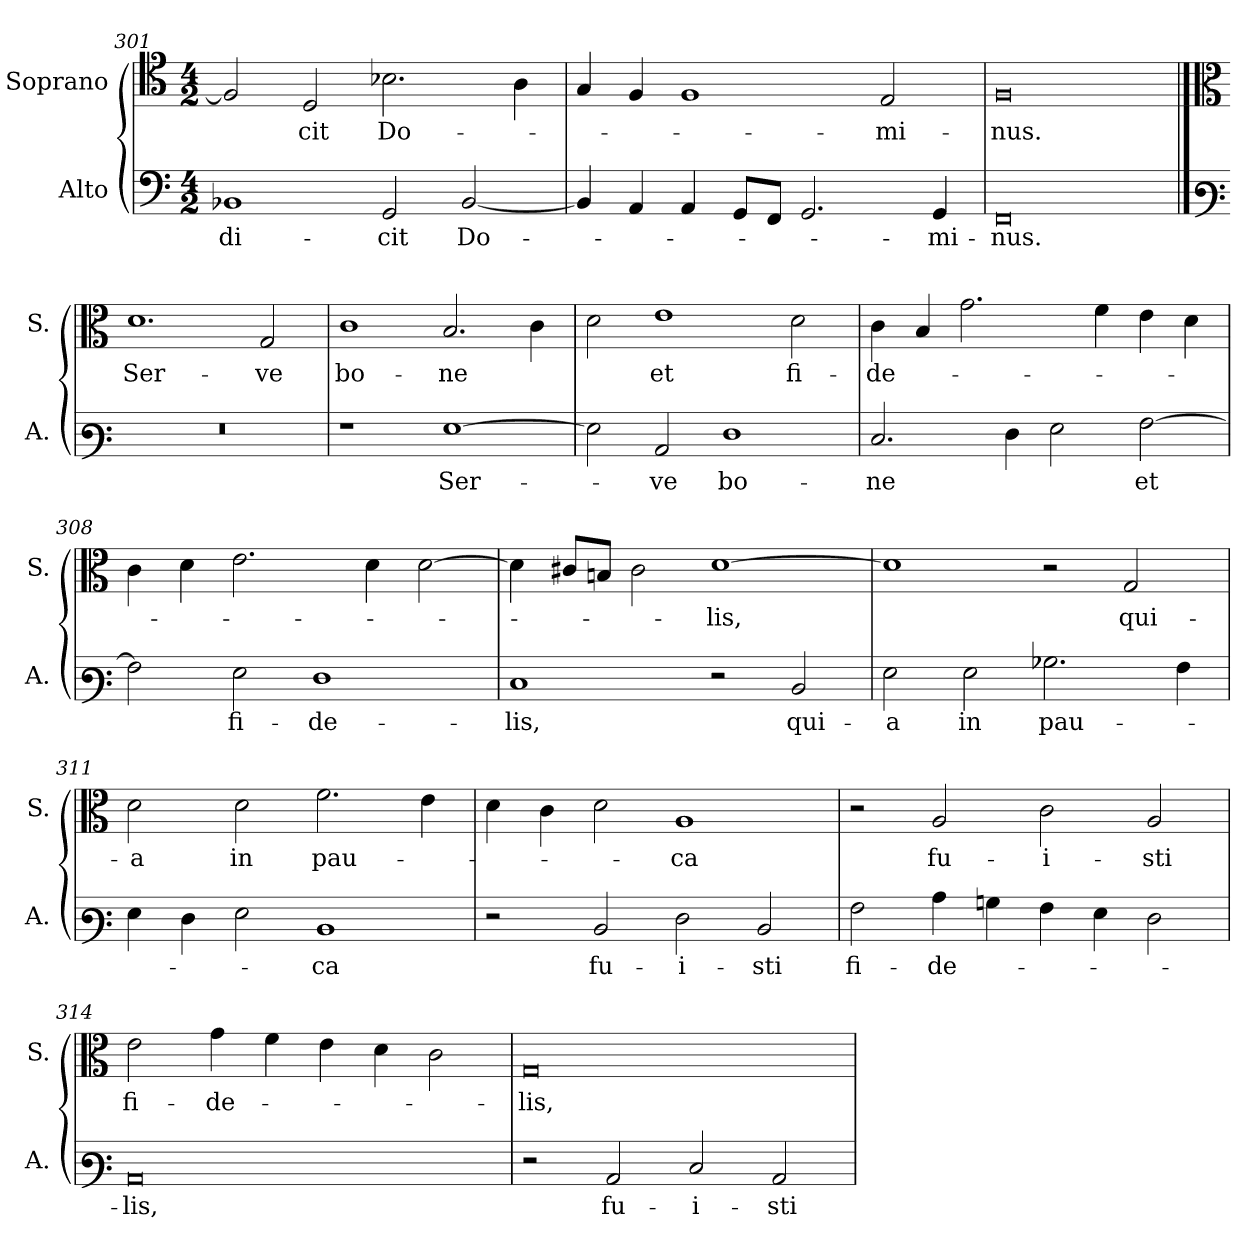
**kern	**text	**kern	**text
*part2	*part2	*part1	*part1
*staff2	*staff2	*staff1	*staff1
*I"Alto	*	*I"Soprano	*
*I'A.	*	*I'S.	*
*clefF4	*	*clefC4	*
*k[]	*	*k[]	*
*C:	*	*C:	*
*M4/2	*	*M4/2	*
=301	=301	=301	=301
!	!LO:LY:b:color=#000000	!	!
1BB-Xi	di-	2Fi/]	.
!	!	!	!LO:LY:b:color=#000000
.	.	2Di/	-cit
!	!LO:LY:b:color=#000000	!	!
!	!	!	!LO:LY:b:color=#000000
2GGi/	-cit	2.B-Xi\	Do-
!	!LO:LY:b:color=#000000	!	!
[2BB-i/	Do-	.	.
.	.	4Ai\	.
=302	=302	=302	=302
4BB-i/]	.	4Gi/	.
4AAi/	.	4Fi/	.
4AAi/	.	1Fi	.
8GGi/L	.	.	.
8FFi/J	.	.	.
2.GGi/	.	.	.
!	!	!	!LO:LY:b:color=#000000
.	.	2Ei/	-mi-
!	!LO:LY:b:color=#000000	!	!
4GGi/	-mi-	.	.
=303	=303	=303	=303
!	!LO:LY:b:color=#000000	!	!
!	!	!	!LO:LY:b:color=#000000
0FFi	-nus.	0Fi	-nus.
!!LO:PB:g=z
==304	==304	==304	==304
*clefF3	*	*clefC3	*
!LO:N:vis=1	!	!	!
!	!	!	!LO:LY:b:color=#000000
0r	.	1.di	Ser-
!	!	!	!LO:LY:b:color=#000000
.	.	2Gi/	-ve
=305	=305	=305	=305
!	!	!	!LO:LY:b:color=#000000
1r	.	1ci	bo-
!	!LO:LY:b:color=#000000	!	!
!	!	!	!LO:LY:b:color=#000000
[1Gi	Ser-	2.Bi/	-ne
.	.	4ci\	.
=306	=306	=306	=306
2Gi\]	.	2di\	.
!	!LO:LY:b:color=#000000	!	!
!	!	!	!LO:LY:b:color=#000000
2Ci/	-ve	1ei	et
!	!LO:LY:b:color=#000000	!	!
1Fi	bo-	.	.
!	!	!	!LO:LY:b:color=#000000
.	.	2di\	fi-
=307	=307	=307	=307
!	!LO:LY:b:color=#000000	!	!
!	!	!	!LO:LY:b:color=#000000
2.Ei/	-ne	4ci\	-de-
.	.	4Bi/	.
.	.	2.gi\	.
4Fi\	.	.	.
2Gi\	.	.	.
.	.	4fi\	.
!	!LO:LY:b:color=#000000	!	!
[2Ai\	et	4ei\	.
.	.	4di\	.
=308	=308	=308	=308
2Ai\]	.	4ci\	.
.	.	4di\	.
!	!LO:LY:b:color=#000000	!	!
2Gi\	fi-	2.ei\	.
!	!LO:LY:b:color=#000000	!	!
1Fi	-de-	.	.
.	.	4di\	.
.	.	[2di\	.
=309	=309	=309	=309
!	!LO:LY:b:color=#000000	!	!
1Ei	-lis,	4di\]	.
.	.	8c#Xi/L	.
.	.	8Bni/J	.
.	.	2c#i\	.
!	!	!	!LO:LY:b:color=#000000
2r	.	[1di	-lis,
!	!LO:LY:b:color=#000000	!	!
2Di/	qui-	.	.
=310	=310	=310	=310
!	!LO:LY:b:color=#000000	!	!
2Gi\	-a	1di]	.
!	!LO:LY:b:color=#000000	!	!
2Gi\	in	.	.
!	!LO:LY:b:color=#000000	!	!
2.B-Xi\	pau-	2r	.
!	!	!	!LO:LY:b:color=#000000
.	.	2Gi/	qui-
4Ai\	.	.	.
=311	=311	=311	=311
!	!	!	!LO:LY:b:color=#000000
4Gi\	.	2di\	-a
4Fi\	.	.	.
!	!	!	!LO:LY:b:color=#000000
2Gi\	.	2di\	in
!	!LO:LY:b:color=#000000	!	!
!	!	!	!LO:LY:b:color=#000000
1Di	-ca	2.fi\	pau-
.	.	4ei\	.
!!LO:LB:g=z
=312	=312	=312	=312
2r	.	4di\	.
.	.	4ci\	.
!	!LO:LY:b:color=#000000	!	!
2Di/	fu-	2di\	.
!	!LO:LY:b:color=#000000	!	!
!	!	!	!LO:LY:b:color=#000000
2Fi\	-i-	1Ai	-ca
!	!LO:LY:b:color=#000000	!	!
2Di/	-sti	.	.
=313	=313	=313	=313
!	!LO:LY:b:color=#000000	!	!
2Ai\	fi-	2r	.
!	!LO:LY:b:color=#000000	!	!
!	!	!	!LO:LY:b:color=#000000
4ci\	-de-	2Ai/	fu-
4Bni\	.	.	.
!	!	!	!LO:LY:b:color=#000000
4Ai\	.	2ci\	-i-
4Gi\	.	.	.
!	!	!	!LO:LY:b:color=#000000
2Fi\	.	2Ai/	-sti
=314	=314	=314	=314
!	!LO:LY:b:color=#000000	!	!
!	!	!	!LO:LY:b:color=#000000
0Ci	-lis,	2ei\	fi-
!	!	!	!LO:LY:b:color=#000000
.	.	4gi\	-de-
.	.	4fi\	.
.	.	4ei\	.
.	.	4di\	.
.	.	2ci\	.
=315	=315	=315	=315
!	!	!	!LO:LY:b:color=#000000
2r	.	0Gi	-lis,
!	!LO:LY:b:color=#000000	!	!
2Ci/	fu-	.	.
!	!LO:LY:b:color=#000000	!	!
2Ei/	-i-	.	.
!	!LO:LY:b:color=#000000	!	!
2Ci/	-sti	.	.
=	=	=	=
*-	*-	*-	*-
